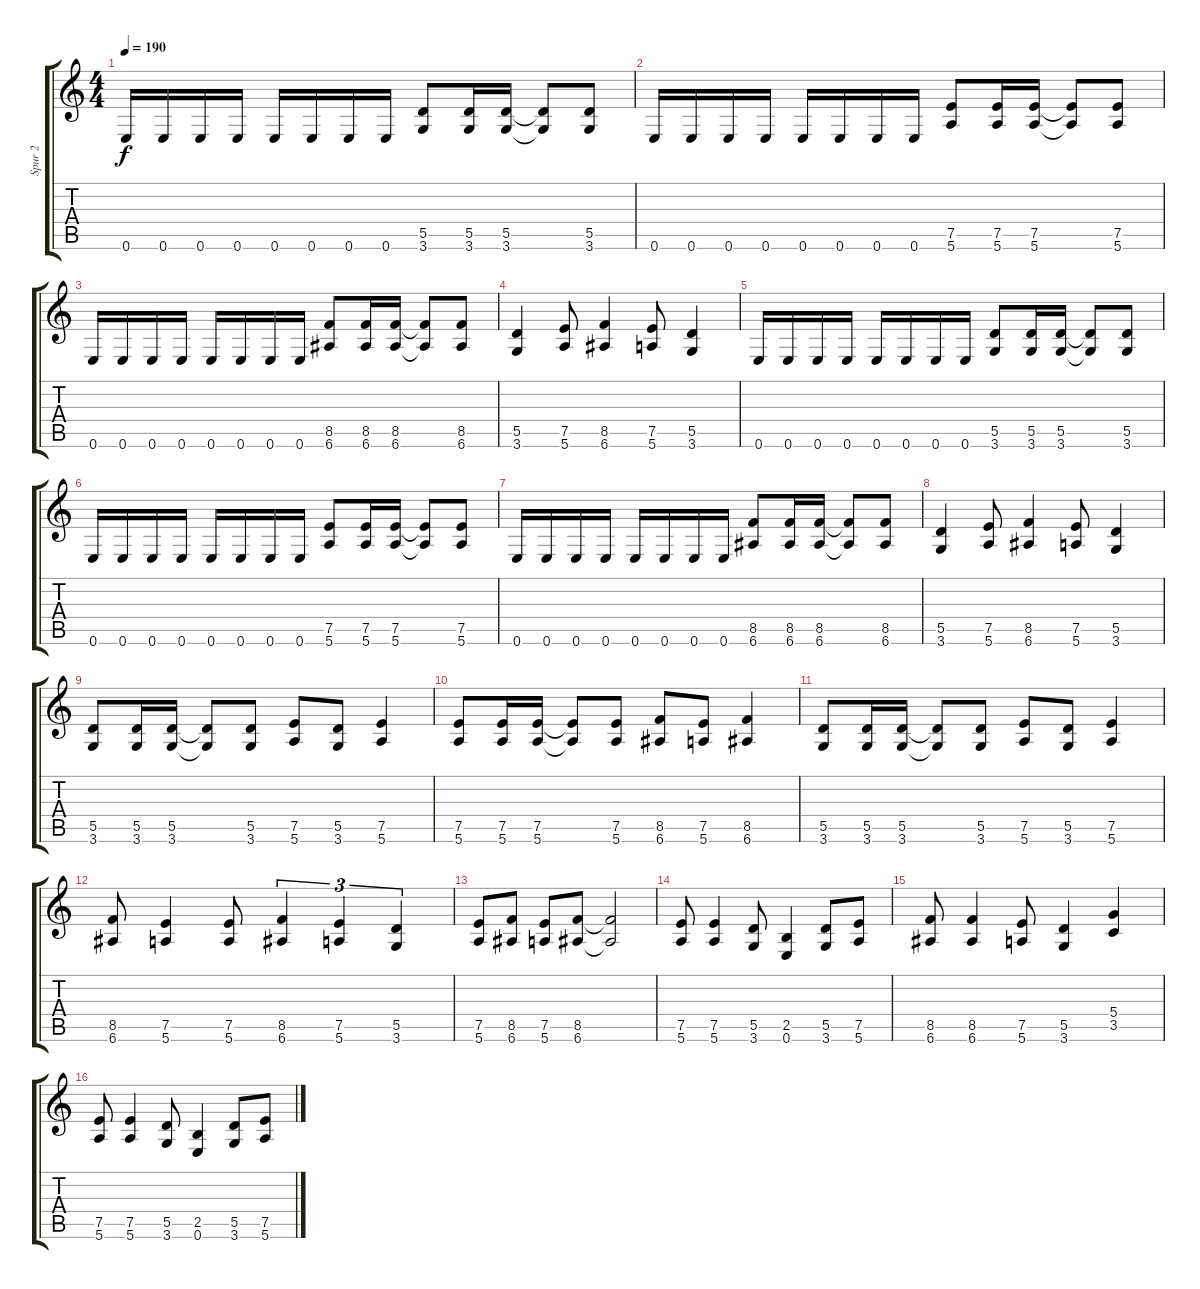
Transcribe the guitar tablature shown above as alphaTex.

\track ("Spur 2" "Spur 2") {instrument overdrivenguitar}
\staff {score tabs}
\tuning (E4 B3 G3 D3 A2 E2) {hide}
\ts (4 4)
\tempo 190
\clef g2
\ks c
0.6.16{dy f} 0.6.16 0.6.16 0.6.16 0.6.16 0.6.16 0.6.16 0.6.16 (5.5 3.6).8 (5.5 3.6).16 (5.5 3.6).16 (5.5{t} 3.6{t}).8 (5.5 3.6).8 |
0.6.16 0.6.16 0.6.16 0.6.16 0.6.16 0.6.16 0.6.16 0.6.16 (7.5 5.6).8 (7.5 5.6).16 (7.5 5.6).16 (7.5{t} 5.6{t}).8 (7.5 5.6).8 |
0.6.16 0.6.16 0.6.16 0.6.16 0.6.16 0.6.16 0.6.16 0.6.16 (8.5 6.6).8 (8.5 6.6).16 (8.5 6.6).16 (8.5{t} 6.6{t}).8 (8.5 6.6).8 |
(5.5 3.6).4 (7.5 5.6).8 (8.5 6.6).4 (7.5 5.6).8 (5.5 3.6).4 |
0.6.16 0.6.16 0.6.16 0.6.16 0.6.16 0.6.16 0.6.16 0.6.16 (5.5 3.6).8 (5.5 3.6).16 (5.5 3.6).16 (5.5{t} 3.6{t}).8 (5.5 3.6).8 |
0.6.16 0.6.16 0.6.16 0.6.16 0.6.16 0.6.16 0.6.16 0.6.16 (7.5 5.6).8 (7.5 5.6).16 (7.5 5.6).16 (7.5{t} 5.6{t}).8 (7.5 5.6).8 |
0.6.16 0.6.16 0.6.16 0.6.16 0.6.16 0.6.16 0.6.16 0.6.16 (8.5 6.6).8 (8.5 6.6).16 (8.5 6.6).16 (8.5{t} 6.6{t}).8 (8.5 6.6).8 |
(5.5 3.6).4 (7.5 5.6).8 (8.5 6.6).4 (7.5 5.6).8 (5.5 3.6).4 |
(5.5 3.6).8 (5.5 3.6).16 (5.5 3.6).16 (5.5{t} 3.6{t}).8 (5.5 3.6).8 (7.5 5.6).8 (5.5 3.6).8 (7.5 5.6).4 |
(7.5 5.6).8 (7.5 5.6).16 (7.5 5.6).16 (7.5{t} 5.6{t}).8 (7.5 5.6).8 (8.5 6.6).8 (7.5 5.6).8 (8.5 6.6).4 |
(5.5 3.6).8 (5.5 3.6).16 (5.5 3.6).16 (5.5{t} 3.6{t}).8 (5.5 3.6).8 (7.5 5.6).8 (5.5 3.6).8 (7.5 5.6).4 |
(8.5 6.6).8 (7.5 5.6).4 (7.5 5.6).8 (8.5 6.6).4{tu (3 2)} (7.5 5.6).4{tu (3 2)} (5.5 3.6).4{tu (3 2)} |
(7.5 5.6).8 (8.5 6.6).8 (7.5 5.6).8 (8.5 6.6).8 (8.5{t} 6.6{t}).2 |
(7.5 5.6).8 (7.5 5.6).4 (5.5 3.6).8 (2.5 0.6).4 (5.5 3.6).8 (7.5 5.6).8 |
(8.5 6.6).8 (8.5 6.6).4 (7.5 5.6).8 (5.5 3.6).4 (5.4 3.5).4 |
(7.5 5.6).8 (7.5 5.6).4 (5.5 3.6).8 (2.5 0.6).4 (5.5 3.6).8 (7.5 5.6).8
